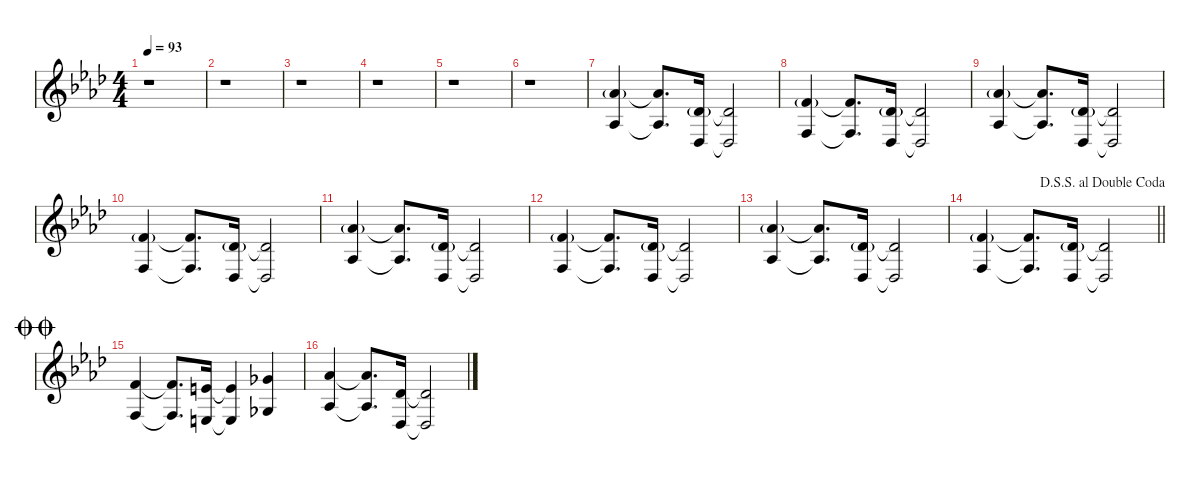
\defaultSystemsLayout 4
\hideDynamics
\bracketExtendMode nobrackets
\singleTrackTrackNamePolicy hidden
\multiTrackTrackNamePolicy hidden
\firstSystemTrackNameMode fullname
\firstSystemTrackNameOrientation horizontal
\otherSystemsTrackNameOrientation horizontal
\track ("Synth2" "vln.") {instrument stringensemble1}
\staff {score}
\tuning (E4 C4 G3 C3 G2 C2)
\ts (4 4)
\tempo 93
\clef g2
\ks ab
r.1{dy f beam Down} |
r.1{beam Down} |
r.1{beam Down} |
r.1{beam Down} |
r.1{beam Down} |
r.1{beam Down} |
(8.2{g acc b} 8.4{acc b}).4{instrument stringensemble1 beam Up} (8.2{t acc b} 8.4{t acc b}).8{d beam Up} (1.2{g acc b} 1.4{acc b}).16{beam Up} (1.2{t acc b} 1.4{t acc b}).2{beam Up} |
(5.2{g acc forcenatural} 5.4{acc forcenatural}).4{beam Up} (5.2{t acc forcenatural} 5.4{t acc forcenatural}).8{d beam Up} (1.2{g acc b} 1.4{acc b}).16{beam Up} (1.2{t acc b} 1.4{t acc b}).2{beam Up} |
(8.2{g acc b} 8.4{acc b}).4{beam Up} (8.2{t acc b} 8.4{t acc b}).8{d beam Up} (1.2{g acc b} 1.4{acc b}).16{beam Up} (1.2{t acc b} 1.4{t acc b}).2{beam Up} |
(5.2{g acc forcenatural} 5.4{acc forcenatural}).4{beam Up} (5.2{t acc forcenatural} 5.4{t acc forcenatural}).8{d beam Up} (1.2{g acc b} 1.4{acc b}).16{beam Up} (1.2{t acc b} 1.4{t acc b}).2{beam Up} |
(8.2{g acc b} 8.4{acc b}).4{beam Up} (8.2{t acc b} 8.4{t acc b}).8{d beam Up} (1.2{g acc b} 1.4{acc b}).16{beam Up} (1.2{t acc b} 1.4{t acc b}).2{beam Up} |
(5.2{g acc forcenatural} 5.4{acc forcenatural}).4{beam Up} (5.2{t acc forcenatural} 5.4{t acc forcenatural}).8{d beam Up} (1.2{g acc b} 1.4{acc b}).16{beam Up} (1.2{t acc b} 1.4{t acc b}).2{beam Up} |
(8.2{g acc b} 8.4{acc b}).4{beam Up} (8.2{t acc b} 8.4{t acc b}).8{d beam Up} (1.2{g acc b} 1.4{acc b}).16{beam Up} (1.2{t acc b} 1.4{t acc b}).2{beam Up} |
\jump dalsegnosegnoaldoublecoda
\barLineRight lightlight
(5.2{g acc forcenatural} 5.4{acc forcenatural}).4{beam Up} (5.2{t acc forcenatural} 5.4{t acc forcenatural}).8{d beam Up} (1.2{g acc b} 1.4{acc b}).16{beam Up} (1.2{t acc b} 1.4{t acc b}).2{beam Up} |
\jump doublecoda
(5.2{acc forcenatural} 5.4{acc forcenatural}).4{instrument stringensemble1 beam Up} (5.2{t acc forcenatural} 5.4{t acc forcenatural}).8{d beam Up} (4.2{acc forcenatural} 4.4{acc forcenatural}).16{beam Up} (4.2{t acc forcenatural} 4.4{t acc forcenatural}).4{beam Up} (6.2{acc b} 6.4{acc b}).4{beam Up} |
(8.2{acc b} 8.4{acc b}).4{beam Up} (8.2{t acc b} 8.4{t acc b}).8{d beam Up} (6.3{acc b} 6.5{acc b}).16{beam Up} (6.3{t acc b} 6.5{t acc b}).2{beam Up}
